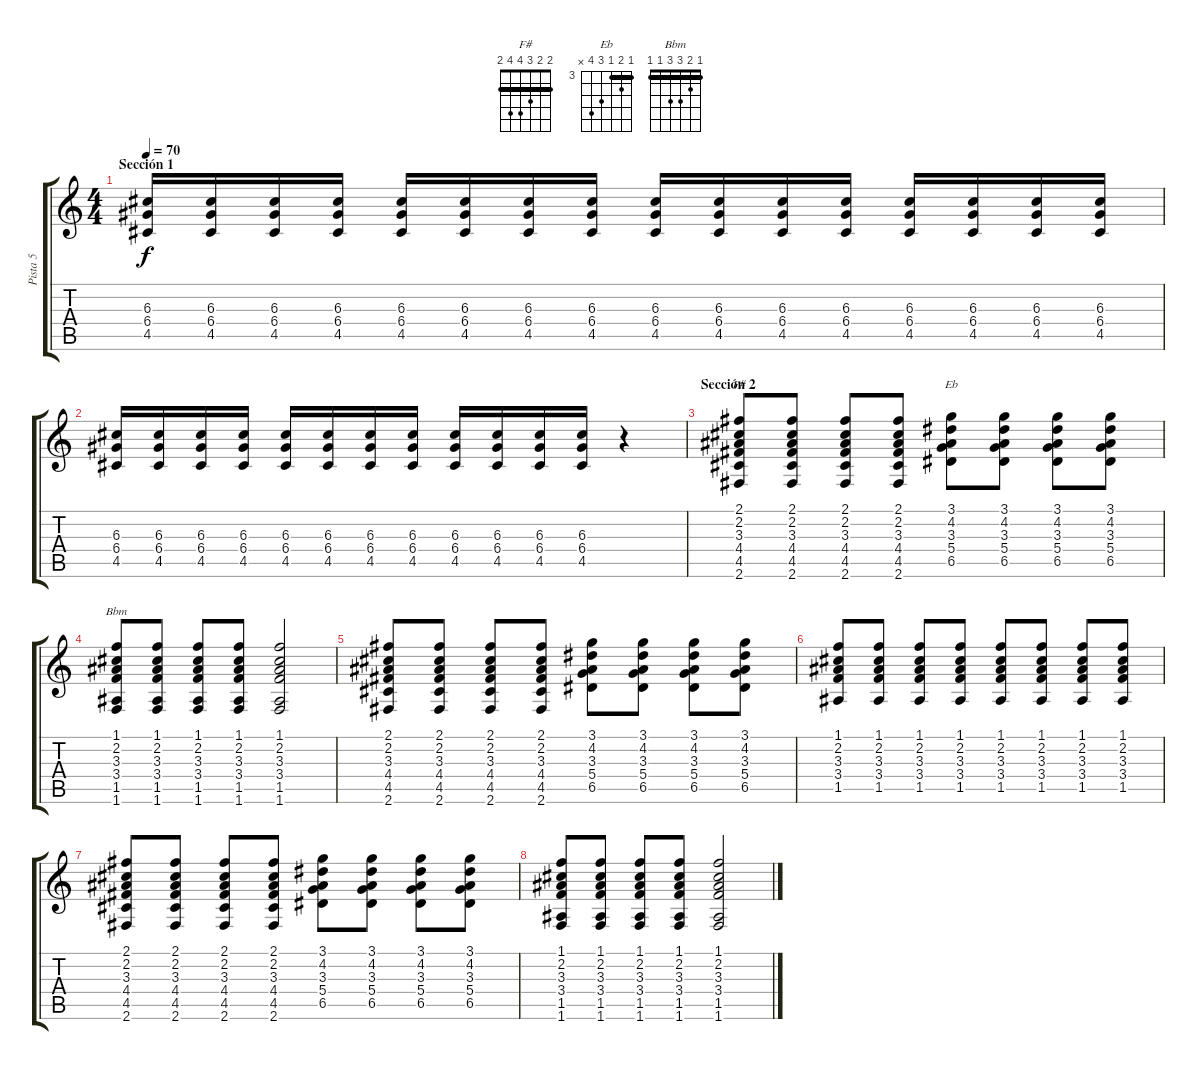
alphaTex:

\track ("Pista 5" "Pista 5") {instrument acousticguitarnylon}
\staff {score tabs}
\tuning (E4 B3 G3 D3 A2 E2) {hide}
\chord ("F#" 2 2 3 4 4 2) {barre 2}
\chord ("Eb" 3 4 3 5 6 x) {firstfret 3 barre 3}
\chord ("Bbm" 1 2 3 3 1 1) {barre 1}
\ts (4 4)
\section ("" "Sección 1")
\tempo 70
\clef g2
\ks c
(6.3 6.4 4.5).16{dy f} (6.3 6.4 4.5).16 (6.3 6.4 4.5).16 (6.3 6.4 4.5).16 (6.3 6.4 4.5).16 (6.3 6.4 4.5).16 (6.3 6.4 4.5).16 (6.3 6.4 4.5).16 (6.3 6.4 4.5).16 (6.3 6.4 4.5).16 (6.3 6.4 4.5).16 (6.3 6.4 4.5).16 (6.3 6.4 4.5).16 (6.3 6.4 4.5).16 (6.3 6.4 4.5).16 (6.3 6.4 4.5).16 |
(6.3 6.4 4.5).16 (6.3 6.4 4.5).16 (6.3 6.4 4.5).16 (6.3 6.4 4.5).16 (6.3 6.4 4.5).16 (6.3 6.4 4.5).16 (6.3 6.4 4.5).16 (6.3 6.4 4.5).16 (6.3 6.4 4.5).16 (6.3 6.4 4.5).16 (6.3 6.4 4.5).16 (6.3 6.4 4.5).16 r.4 |
\section ("" "Sección 2")
(2.1 2.2 3.3 4.4 4.5 2.6).8{ch "F#" volume 9} (2.1 2.2 3.3 4.4 4.5 2.6).8 (2.1 2.2 3.3 4.4 4.5 2.6).8 (2.1 2.2 3.3 4.4 4.5 2.6).8 (3.1 4.2 3.3 5.4 6.5).8{ch "Eb"} (3.1 4.2 3.3 5.4 6.5).8 (3.1 4.2 3.3 5.4 6.5).8 (3.1 4.2 3.3 5.4 6.5).8 |
(1.1 2.2 3.3 3.4 1.5 1.6).8{ch "Bbm"} (1.1 2.2 3.3 3.4 1.5 1.6).8 (1.1 2.2 3.3 3.4 1.5 1.6).8 (1.1 2.2 3.3 3.4 1.5 1.6).8 (1.1 2.2 3.3 3.4 1.5 1.6).2 |
(2.1 2.2 3.3 4.4 4.5 2.6).8{volume 9} (2.1 2.2 3.3 4.4 4.5 2.6).8 (2.1 2.2 3.3 4.4 4.5 2.6).8 (2.1 2.2 3.3 4.4 4.5 2.6).8 (3.1 4.2 3.3 5.4 6.5).8 (3.1 4.2 3.3 5.4 6.5).8 (3.1 4.2 3.3 5.4 6.5).8 (3.1 4.2 3.3 5.4 6.5).8 |
(1.1 2.2 3.3 3.4 1.5).8 (1.1 2.2 3.3 3.4 1.5).8 (1.1 2.2 3.3 3.4 1.5).8 (1.1 2.2 3.3 3.4 1.5).8 (1.1 2.2 3.3 3.4 1.5).8 (1.1 2.2 3.3 3.4 1.5).8 (1.1 2.2 3.3 3.4 1.5).8 (1.1 2.2 3.3 3.4 1.5).8 |
(2.1 2.2 3.3 4.4 4.5 2.6).8{volume 9} (2.1 2.2 3.3 4.4 4.5 2.6).8 (2.1 2.2 3.3 4.4 4.5 2.6).8 (2.1 2.2 3.3 4.4 4.5 2.6).8 (3.1 4.2 3.3 5.4 6.5).8 (3.1 4.2 3.3 5.4 6.5).8 (3.1 4.2 3.3 5.4 6.5).8 (3.1 4.2 3.3 5.4 6.5).8 |
(1.1 2.2 3.3 3.4 1.5 1.6).8 (1.1 2.2 3.3 3.4 1.5 1.6).8 (1.1 2.2 3.3 3.4 1.5 1.6).8 (1.1 2.2 3.3 3.4 1.5 1.6).8 (1.1 2.2 3.3 3.4 1.5 1.6).2
